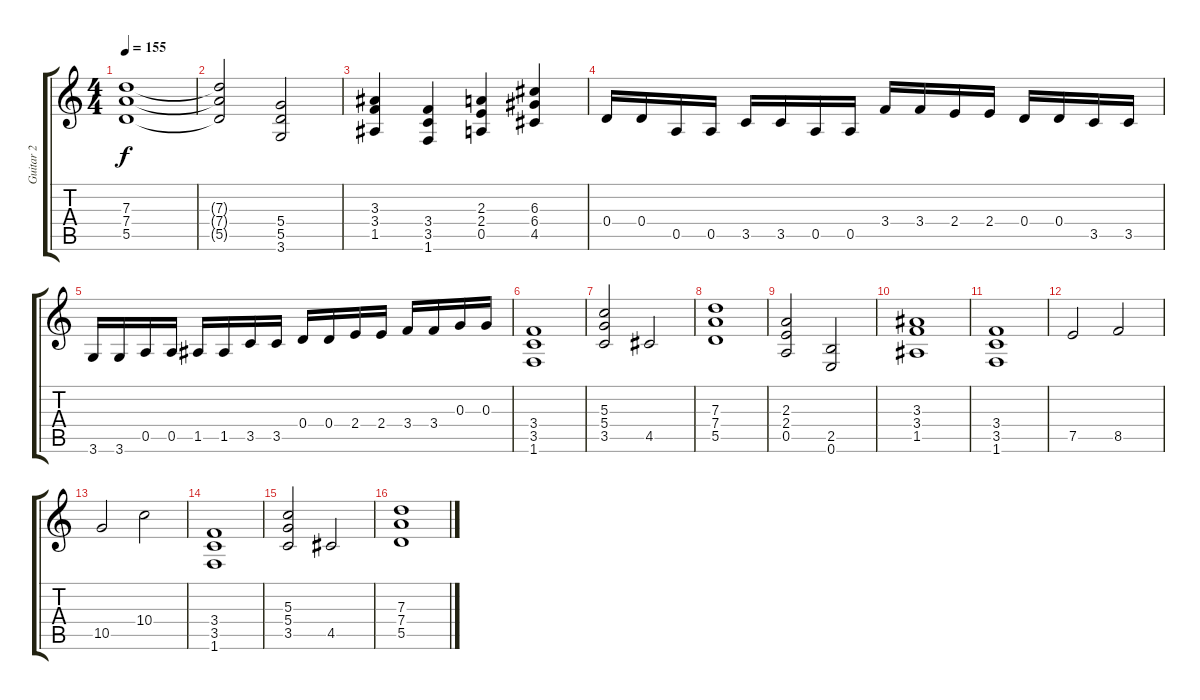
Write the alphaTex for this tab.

\track ("Guitar 2" "Guitar 2") {instrument distortionguitar}
\staff {score tabs}
\tuning (E4 B3 G3 D3 A2 E2) {hide}
\ts (4 4)
\tempo 155
\clef g2
\ks c
(7.3 7.4 5.5).1{dy f} |
(7.3{t} 7.4{t} 5.5{t}).2 (5.4 5.5 3.6).2 |
(3.3 3.4 1.5).4 (3.4 3.5 1.6).4 (2.3 2.4 0.5).4 (6.3 6.4 4.5).4 |
0.4.16 0.4.16 0.5.16 0.5.16 3.5.16 3.5.16 0.5.16 0.5.16 3.4.16 3.4.16 2.4.16 2.4.16 0.4.16 0.4.16 3.5.16 3.5.16 |
3.6.16 3.6.16 0.5.16 0.5.16 1.5.16 1.5.16 3.5.16 3.5.16 0.4.16 0.4.16 2.4.16 2.4.16 3.4.16 3.4.16 0.3.16 0.3.16 |
(3.4 3.5 1.6).1 |
(5.3 5.4 3.5).2 4.5.2 |
(7.3 7.4 5.5).1 |
(2.3 2.4 0.5).2 (2.5 0.6).2 |
(3.3 3.4 1.5).1 |
(3.4 3.5 1.6).1 |
7.5.2 8.5.2 |
10.5.2 10.4.2 |
(3.4 3.5 1.6).1 |
(5.3 5.4 3.5).2 4.5.2 |
(7.3 7.4 5.5).1
